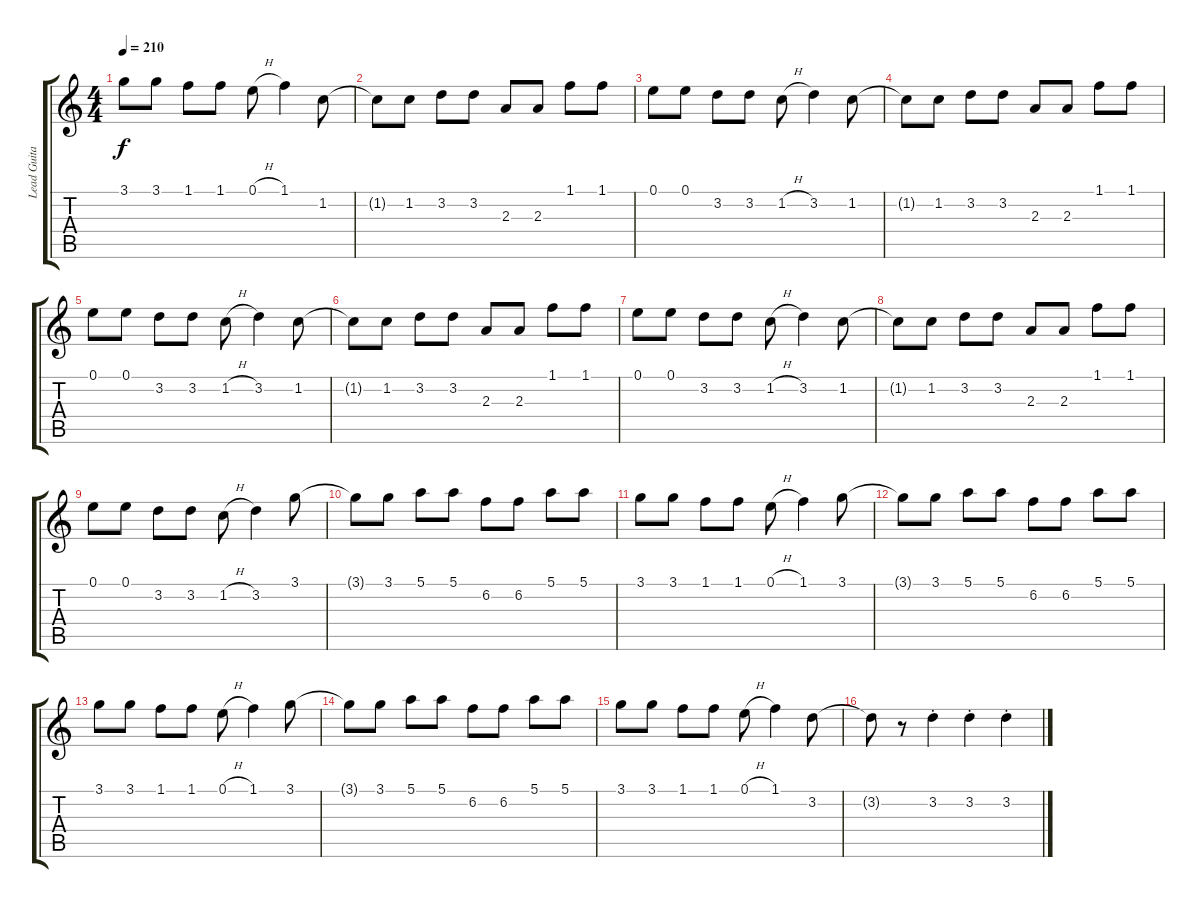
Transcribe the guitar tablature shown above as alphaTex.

\track ("Lead Guitar Fill-Ins" "Lead Guita") {instrument overdrivenguitar}
\staff {score tabs}
\tuning (E4 B3 G3 D3 A2 D2) {hide}
\ts (4 4)
\tempo 210
\clef g2
\ks c
3.1.8{dy f} 3.1.8 1.1.8 1.1.8 0.1{h}.8 1.1.4 1.2.8 |
1.2{t}.8 1.2.8 3.2.8 3.2.8 2.3.8 2.3.8 1.1.8 1.1.8 |
0.1.8 0.1.8 3.2.8 3.2.8 1.2{h}.8 3.2.4 1.2.8 |
1.2{t}.8 1.2.8 3.2.8 3.2.8 2.3.8 2.3.8 1.1.8 1.1.8 |
0.1.8 0.1.8 3.2.8 3.2.8 1.2{h}.8 3.2.4 1.2.8 |
1.2{t}.8 1.2.8 3.2.8 3.2.8 2.3.8 2.3.8 1.1.8 1.1.8 |
0.1.8 0.1.8 3.2.8 3.2.8 1.2{h}.8 3.2.4 1.2.8 |
1.2{t}.8 1.2.8 3.2.8 3.2.8 2.3.8 2.3.8 1.1.8 1.1.8 |
0.1.8 0.1.8 3.2.8 3.2.8 1.2{h}.8 3.2.4 3.1.8 |
3.1{t}.8 3.1.8 5.1.8 5.1.8 6.2.8 6.2.8 5.1.8 5.1.8 |
3.1.8 3.1.8 1.1.8 1.1.8 0.1{h}.8 1.1.4 3.1.8 |
3.1{t}.8 3.1.8 5.1.8 5.1.8 6.2.8 6.2.8 5.1.8 5.1.8 |
3.1.8 3.1.8 1.1.8 1.1.8 0.1{h}.8 1.1.4 3.1.8 |
3.1{t}.8 3.1.8 5.1.8 5.1.8 6.2.8 6.2.8 5.1.8 5.1.8 |
3.1.8 3.1.8 1.1.8 1.1.8 0.1{h}.8 1.1.4 3.2.8 |
3.2{t}.8 r.8 3.2{st}.4 3.2{st}.4 3.2{st}.4
